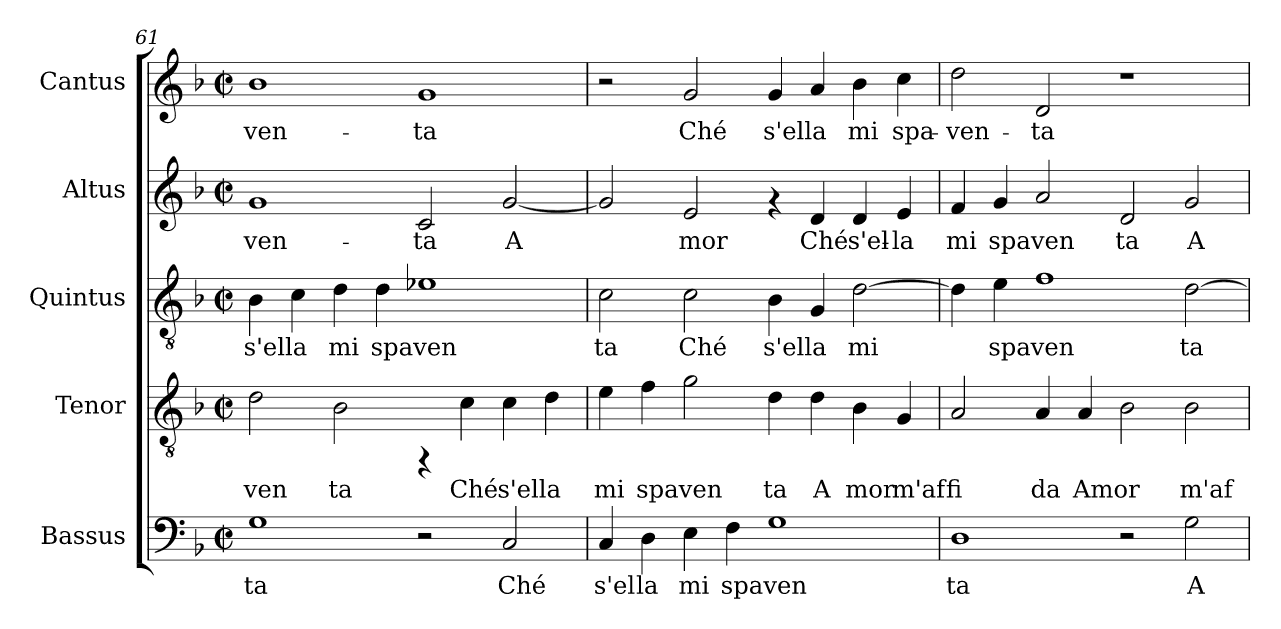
**kern	**text	**kern	**text	**kern	**text	**kern	**text	**kern	**text
*part5	*part5	*part4	*part4	*part3	*part3	*part2	*part2	*part1	*part1
*staff5	*staff5	*staff4	*staff4	*staff3	*staff3	*staff2	*staff2	*staff1	*staff1
*I"Bassus	*	*I"Tenor	*	*I"Quintus	*	*I"Altus	*	*I"Cantus	*
*clefF4	*	*clefGv2	*	*clefGv2	*	*clefG2	*	*clefG2	*
*k[b-]	*	*k[b-]	*	*k[b-]	*	*k[b-]	*	*k[b-]	*
*F:	*	*F:	*	*F:	*	*F:	*	*F:	*
*M2/2	*	*M2/2	*	*M2/2	*	*M2/2	*	*M2/2	*
*met(c|)	*	*met(c|)	*	*met(c|)	*	*met(c|)	*	*met(c|)	*
=61	=61	=61	=61	=61	=61	=61	=61	=61	=61
!	!LO:LY:b:cj	!	!LO:LY:b:cj	!	!LO:LY:b:cj	!	!LO:LY:b:cj	!	!LO:LY:b:cj
1G	ta	2d\	ven	4B-\	s'ella	1g	-ven-	1b-	-ven-
!	!	!	!	!	!LO:LY:b:cj	!	!	!	!
.	.	.	.	4c\	.	.	.	.	.
!	!	!	!LO:LY:b:cj	!	!LO:LY:b:cj	!	!	!	!
.	.	2B-\	ta	4d\	mi	.	.	.	.
!	!	!	!	!	!LO:LY:b:cj	!	!	!	!
.	.	.	.	4d\	spaven-	.	.	.	.
!	!	!	!	!	!LO:LY:b:cj	!	!LO:LY:b:cj	!	!LO:LY:b:cj
2r	.	4rFF	.	1e-X	--	2c/	-ta	1g	-ta
!	!	!	!LO:LY:b:cj	!	!	!	!	!	!
.	.	4c\	Ché	.	.	.	.	.	.
!	!LO:LY:b:cj	!	!LO:LY:b:cj	!	!	!	!LO:LY:b:cj	!	!
2C/	Ché	4c\	s'ella	.	.	[<2g/	A-	.	.
!	!	!	!LO:LY:b:cj	!	!	!	!	!	!
.	.	4d\	.	.	.	.	.	.	.
=62	=62	=62	=62	=62	=62	=62	=62	=62	=62
!	!LO:LY:b:cj	!	!LO:LY:b:cj	!	!LO:LY:b:cj	!	!LO:LY:b:cj	!	!
4C/	s'el	4e\	mi	2c\	-ta	2g/]	--	2r	.
!	!LO:LY:b:cj	!	!LO:LY:b:cj	!	!	!	!	!	!
4D\	la	4f\	spaven	.	.	.	.	.	.
!	!LO:LY:b:cj	!	!LO:LY:b:cj	!	!LO:LY:b:cj	!	!LO:LY:b:cj	!	!LO:LY:b:cj
4E\	mi	2g\	.	2c\	Ché	2e/	-mor	2g/	Ché
!	!LO:LY:b:cj	!	!	!	!	!	!	!	!
4F\	spaven	.	.	.	.	.	.	.	.
!	!LO:LY:b:cj	!	!LO:LY:b:cj	!	!LO:LY:b:cj	!	!	!	!LO:LY:b:cj
1G	.	4d\	ta	4B-\	s'ella	4rf	.	4g/	s'ella
!	!	!	!LO:LY:b:cj	!	!LO:LY:b:cj	!	!LO:LY:b:cj	!	!LO:LY:b:cj
.	.	4d\	A	4G/	.	4d/	Ché	4a/	.
!	!	!	!LO:LY:b:cj	!	!LO:LY:b:cj	!	!LO:LY:b:cj	!	!LO:LY:b:cj
.	.	4B-\	mor	[<2d\	mi	4d/	s'el-	4b-\	mi
!	!	!	!LO:LY:b:cj	!	!	!	!LO:LY:b:cj	!	!LO:LY:b:cj
.	.	4G/	m'af	.	.	4e/	-la	4cc\	spa-
!!LO:PB:g=z
=63	=63	=63	=63	=63	=63	=63	=63	=63	=63
!	!LO:LY:b:cj	!	!LO:LY:b:cj	!	!LO:LY:b:cj	!	!LO:LY:b:cj	!	!LO:LY:b:cj
1D	ta	2A/	fi	4d\]	.	4f/	mi	2dd\	-ven-
!	!	!	!	!	!LO:LY:b:cj	!	!LO:LY:b:cj	!	!
.	.	.	.	4e\	spa	4g/	spaven	.	.
!	!	!	!LO:LY:b:cj	!	!LO:LY:b:cj	!	!LO:LY:b:cj	!	!LO:LY:b:cj
.	.	4A/	da	1f	ven	2a/	.	2d/	-ta
!	!	!	!LO:LY:b:cj	!	!	!	!	!	!
.	.	4A/	Amor	.	.	.	.	.	.
!	!	!	!LO:LY:b:cj	!	!	!	!LO:LY:b:cj	!	!
2r	.	2B-\	.	.	.	2d/	ta	1r	.
!	!LO:LY:b:cj	!	!LO:LY:b:cj	!	!LO:LY:b:cj	!	!LO:LY:b:cj	!	!
2G\	A	2B-\	m'af	[>2d\	ta	2g/	A	.	.
=	=	=	=	=	=	=	=	=	=
*-	*-	*-	*-	*-	*-	*-	*-	*-	*-
